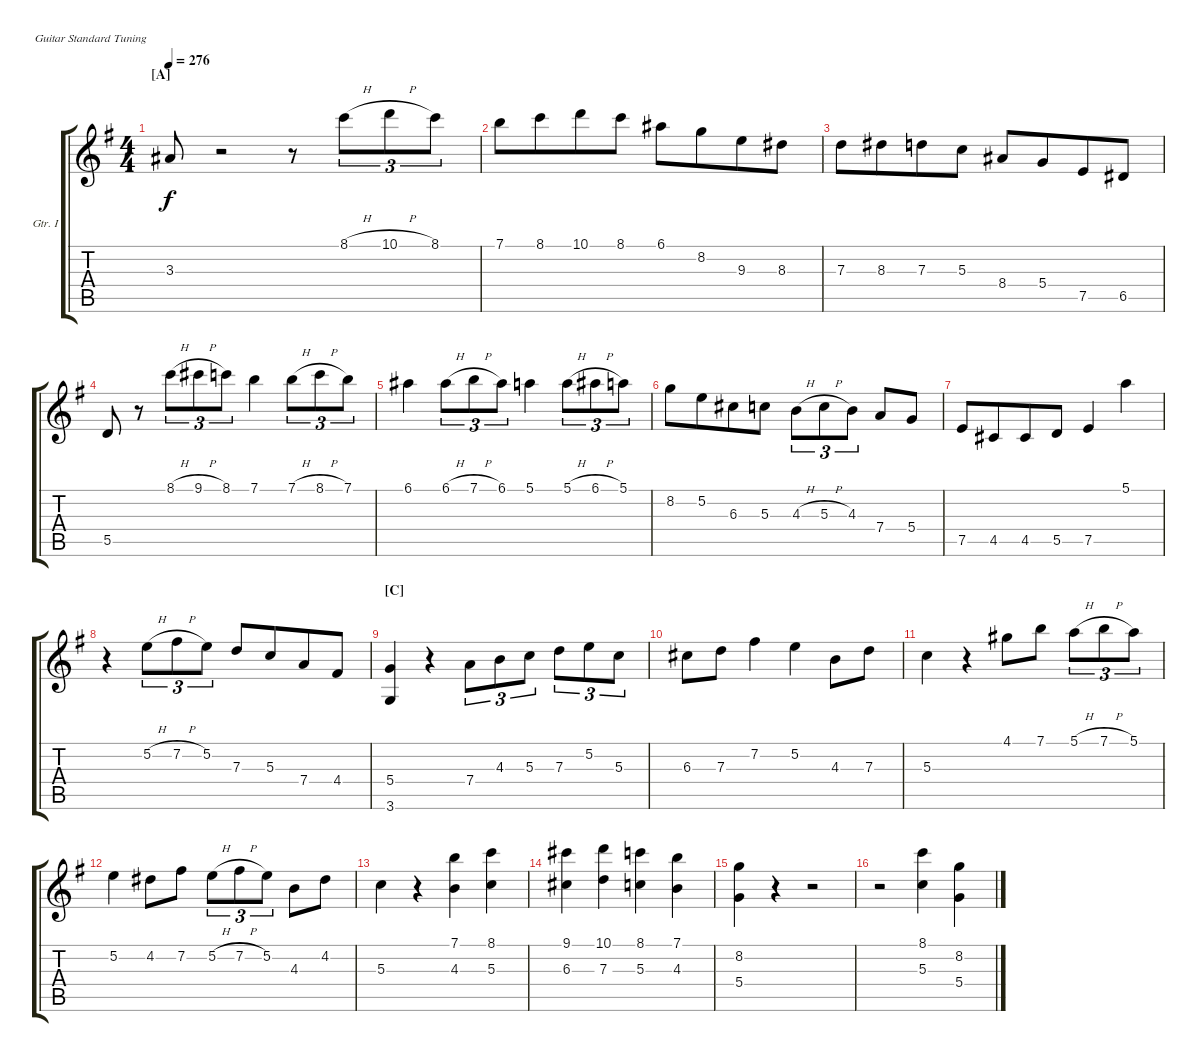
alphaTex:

\defaultSystemsLayout 4
\bracketExtendMode groupsimilarinstruments
\firstSystemTrackNameOrientation horizontal
\otherSystemsTrackNameOrientation horizontal
\track ("Guitar I" "Gtr. I") {instrument acousticguitarsteel}
\staff {score tabs}
\tuning (E4 B3 G3 D3 A2 E2)
\ts (4 4)
\section ("A" "")
\tempo 276
\clef g2
\ks g
3.3{t}.8{dy f} r.2 r.8 8.1{h}.8{tu (3 2)} 10.1{h}.8{tu (3 2)} 8.1.8{tu (3 2)} |
7.1.8 8.1.8{beam merge} 10.1.8 8.1.8 6.1.8 8.2.8{beam merge} 9.3.8 8.3.8 |
7.3.8 8.3.8{beam merge} 7.3.8 5.3.8 8.4.8 5.4.8{beam merge} 7.5.8 6.5.8 |
5.5.8 r.8 8.1{h}.8{tu (3 2)} 9.1{h}.8{tu (3 2)} 8.1.8{tu (3 2)} 7.1.4 7.1{h}.8{tu (3 2)} 8.1{h}.8{tu (3 2)} 7.1.8{tu (3 2)} |
6.1.4 6.1{h}.8{tu (3 2)} 7.1{h}.8{tu (3 2)} 6.1.8{tu (3 2)} 5.1.4 5.1{h}.8{tu (3 2)} 6.1{h}.8{tu (3 2)} 5.1.8{tu (3 2)} |
8.2.8 5.2.8{beam merge} 6.3.8 5.3.8 4.3{h}.8{tu (3 2)} 5.3{h}.8{tu (3 2)} 4.3.8{tu (3 2)} 7.4.8 5.4.8 |
7.5.8 4.5.8{beam merge} 4.5.8 5.5.8 7.5.4 5.1.4 |
r.4 5.2{h}.8{tu (3 2)} 7.2{h}.8{tu (3 2)} 5.2.8{tu (3 2)} 7.3.8 5.3.8{beam merge} 7.4.8 4.4.8 |
\section ("C" "")
(3.6 5.4).4 r.4 7.4.8{tu (3 2)} 4.3.8{tu (3 2)} 5.3.8{tu (3 2)} 7.3.8{tu (3 2)} 5.2.8{tu (3 2)} 5.3.8{tu (3 2)} |
6.3.8 7.3.8 7.2.4 5.2.4 4.3.8 7.3.8 |
5.3.4 r.4 4.1.8 7.1.8 5.1{h}.8{tu (3 2)} 7.1{h}.8{tu (3 2)} 5.1.8{tu (3 2)} |
5.2.4 4.2.8 7.2.8 5.2{h}.8{tu (3 2)} 7.2{h}.8{tu (3 2)} 5.2.8{tu (3 2)} 4.3.8 4.2.8 |
5.3.4 r.4 (7.1 4.3).4 (5.3 8.1).4 |
(6.3 9.1).4 (7.3 10.1).4 (5.3 8.1).4 (4.3 7.1).4 |
(5.4 8.2).4 r.4 r.2 |
r.2 (8.1 5.3).4 (5.4 8.2).4
